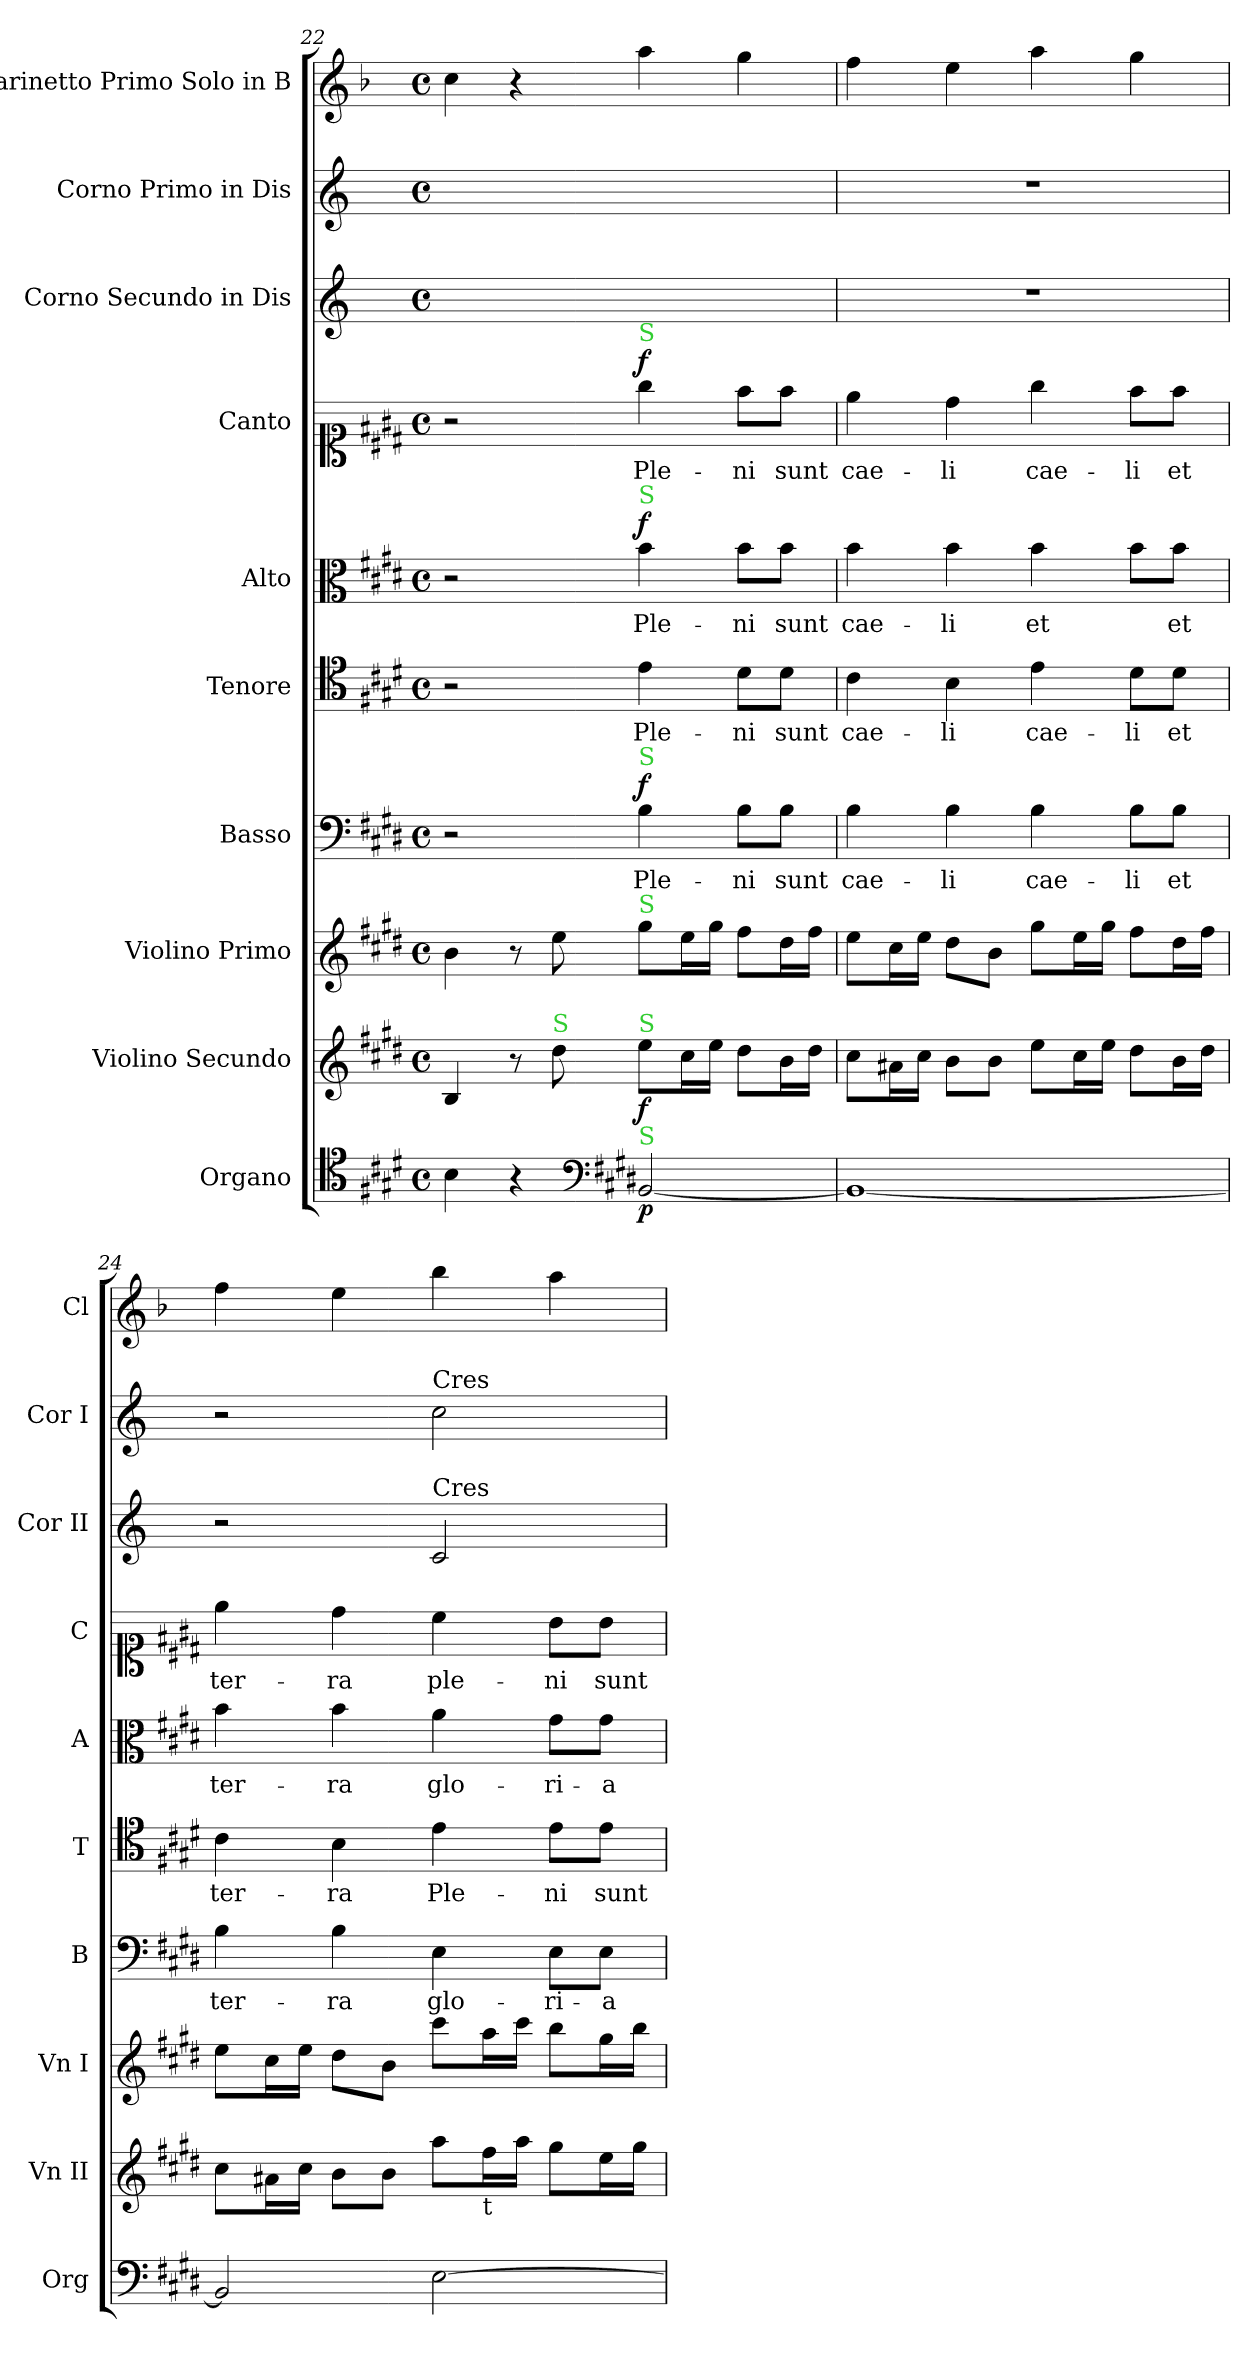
**kern	**dynam	**kern	**dynam	**kern	**dynam	**kern	**text	**dynam	**kern	**text	**kern	**text	**dynam	**kern	**text	**dynam	**kern	**kern	**kern
*part10	*part10	*part9	*part9	*part8	*part8	*part7	*part7	*part7	*part6	*part6	*part5	*part5	*part5	*part4	*part4	*part4	*part3	*part2	*part1
*staff10	*staff10	*staff9	*staff9	*staff8	*staff8	*staff7	*staff7	*staff7	*staff6	*staff6	*staff5	*staff5	*staff5	*staff4	*staff4	*staff4	*staff3	*staff2	*staff1
*I"Organo	*	*I"Violino Secundo	*	*I"Violino Primo	*	*I"Basso	*	*	*I"Tenore	*	*I"Alto	*	*	*I"Canto	*	*	*I"Corno Secundo in Dis	*I"Corno Primo in Dis	*I"Clarinetto Primo Solo in B
*I'Org	*	*I'Vn II	*	*I'Vn I	*	*I'B	*	*	*I'T	*	*I'A	*	*	*I'C	*	*	*I'Cor II	*I'Cor I	*I'Cl
*clefC4	*	*clefG2	*	*clefG2	*	*clefF4	*	*	*clefC4	*	*clefC3	*	*	*clefC1	*	*	*clefG2	*clefG2	*clefG2
*	*	*	*	*	*	*	*	*	*	*	*	*	*	*	*	*	*ITrd5c8	*ITrd5c8	*ITrd1c1
*k[f#c#g#d#]	*	*k[f#c#g#d#]	*	*k[f#c#g#d#]	*	*k[f#c#g#d#]	*	*	*k[f#c#g#d#]	*	*k[f#c#g#d#]	*	*	*k[f#c#g#d#]	*	*	*k[f#c#g#d#]	*k[f#c#g#d#]	*k[f#c#g#d#]
*M4/4	*	*M4/4	*	*M4/4	*	*M4/4	*	*	*M4/4	*	*M4/4	*	*	*M4/4	*	*	*M4/4	*M4/4	*M4/4
*met(c)	*	*met(c)	*	*met(c)	*	*met(c)	*	*	*met(c)	*	*met(c)	*	*	*met(c)	*	*	*met(c)	*met(c)	*met(c)
=22	=22	=22	=22	=22	=22	=22	=22	=22	=22	=22	=22	=22	=22	=22	=22	=22	=22	=22	=22
4B\	.	4B/	.	4b\	.	2r	.	.	2r	.	2r	.	.	2r	.	.	1ryy	1ryy	4b\
4r	.	8r	.	8r	.	.	.	.	.	.	.	.	.	.	.	.	.	.	4r
!	!	!LO:TX:a:color=limegreen:t=S	!	!	!	!	!	!	!	!	!	!	!	!	!	!	!	!	!
.	.	8dd#\	.	8ee\	.	.	.	.	.	.	.	.	.	.	.	.	.	.	.
*clefF4	*	*	*	*	*	*	*	*	*	*	*	*	*	*	*	*	*	*	*
*k[f#c#g#d#]	*	*	*	*	*	*	*	*	*	*	*	*	*	*	*	*	*	*	*
!	!	!	!	!	!	!	!	!	!	!	!	!	!	!LO:TX:a:color=limegreen:t=S	!	!	!	!	!
!	!	!	!	!	!	!	!	!	!	!	!LO:TX:a:color=limegreen:t=S	!	!	!	!	!	!	!	!
!	!	!	!	!	!	!LO:TX:a:color=limegreen:t=S	!	!	!	!	!	!	!	!	!	!	!	!	!
!	!	!	!	!LO:TX:a:color=limegreen:t=S	!	!	!	!	!	!	!	!	!	!	!	!	!	!	!
!	!	!LO:TX:a:color=limegreen:t=S	!	!	!	!	!	!	!	!	!	!	!	!	!	!	!	!	!
!LO:TX:a:color=limegreen:t=S	!	!	!	!	!	!	!	!	!	!	!	!	!	!	!	!	!	!	!
!	!LO:DY:b	!	!	!	!	!	!	!LO:DY:b	!	!	!	!	!LO:DY:b	!	!	!LO:DY:b	!	!	!
[2BB/	p	8ee\L	f	8gg#\L	fo	4B\	Ple-	f	4e\	Ple-	4b\	Ple-	f	4gg#\	Ple-	f	.	.	4gg#\
.	.	16cc#\L	.	16ee\L	.	.	.	.	.	.	.	.	.	.	.	.	.	.	.
.	.	16ee\JJ	.	16gg#\JJ	.	.	.	.	.	.	.	.	.	.	.	.	.	.	.
.	.	8dd#\L	.	8ff#\L	.	8B\L	-ni	.	8d#\L	-ni	8b\L	-ni	.	8ff#\L	-ni	.	.	.	4ff#\
.	.	16b\L	.	16dd#\L	.	8B\J	sunt	.	8d#\J	sunt	8b\J	sunt	.	8ff#\J	sunt	.	.	.	.
.	.	16dd#\JJ	.	16ff#\JJ	.	.	.	.	.	.	.	.	.	.	.	.	.	.	.
=23	=23	=23	=23	=23	=23	=23	=23	=23	=23	=23	=23	=23	=23	=23	=23	=23	=23	=23	=23
1BB/_	.	8cc#\L	.	8ee\L	.	4B\	cae-	.	4c#\	cae-	4b\	cae-	.	4ee\	cae-	.	1r	1r	4ee\
.	.	16a#X\L	.	16cc#\L	.	.	.	.	.	.	.	.	.	.	.	.	.	.	.
.	.	16cc#\JJ	.	16ee\JJ	.	.	.	.	.	.	.	.	.	.	.	.	.	.	.
.	.	8b\L	.	8dd#\L	.	4B\	-li	.	4B\	-li	4b\	-li	.	4dd#\	-li	.	.	.	4dd#\
.	.	8b\J	.	8b\J	.	.	.	.	.	.	.	.	.	.	.	.	.	.	.
!	!	!	!	!	!	!	!LO:LY:i	!	!	!	!	!	!	!	!	!	!	!	!
.	.	8ee\L	.	8gg#\L	.	4B\	cae-	.	4e\	cae-	4b\	et	.	4gg#\	cae-	.	.	.	4gg#\
.	.	16cc#\L	.	16ee\L	.	.	.	.	.	.	.	.	.	.	.	.	.	.	.
.	.	16ee\JJ	.	16gg#\JJ	.	.	.	.	.	.	.	.	.	.	.	.	.	.	.
!	!	!	!	!	!	!	!LO:LY:i	!	!	!	!	!	!	!	!	!	!	!	!
.	.	8dd#\L	.	8ff#\L	.	8B\L	-li	.	8d#\L	-li	8b\L	.	.	8ff#\L	-li	.	.	.	4ff#\
.	.	16b\L	.	16dd#\L	.	8B\J	et	.	8d#\J	et	8b\J	et	.	8ff#\J	et	.	.	.	.
.	.	16dd#\JJ	.	16ff#\JJ	.	.	.	.	.	.	.	.	.	.	.	.	.	.	.
=24	=24	=24	=24	=24	=24	=24	=24	=24	=24	=24	=24	=24	=24	=24	=24	=24	=24	=24	=24
2BB/]	.	8cc#\L	.	8ee\L	.	4B\	ter-	.	4c#\	ter-	4b\	ter-	.	4ee\	ter-	.	2r	2r	4ee\
.	.	16a#X\L	.	16cc#\L	.	.	.	.	.	.	.	.	.	.	.	.	.	.	.
.	.	16cc#\JJ	.	16ee\JJ	.	.	.	.	.	.	.	.	.	.	.	.	.	.	.
.	.	8b\L	.	8dd#\L	.	4B\	-ra	.	4B\	-ra	4b\	-ra	.	4dd#\	-ra	.	.	.	4dd#\
.	.	8b\J	.	8b\J	.	.	.	.	.	.	.	.	.	.	.	.	.	.	.
!	!	!	!	!	!	!	!	!	!	!	!	!	!	!	!	!	!	!LO:TX:t=Cres	!
!	!	!	!	!	!	!	!	!	!	!	!	!	!	!	!	!	!LO:TX:t=Cres	!	!
[2E\	.	8aa\L	.	8ccc#\L	.	4E\	glo-	.	4e\	Ple-	4a\	glo-	.	4cc#\	ple-	.	2E/	2e\	4aa\
!	!	!LO:TX:b:t=t	!	!	!	!	!	!	!	!	!	!	!	!	!	!	!	!	!
.	.	16ff#\L	.	16aa\L	.	.	.	.	.	.	.	.	.	.	.	.	.	.	.
.	.	16aa\JJ	.	16ccc#\JJ	.	.	.	.	.	.	.	.	.	.	.	.	.	.	.
.	.	8gg#\L	.	8bb\L	.	8E\L	-ri-	.	8e\L	-ni	8g#\L	-ri-	.	8b\L	-ni	.	.	.	4gg#\
.	.	16ee\L	.	16gg#\L	.	8E\J	-a	.	8e\J	sunt	8g#\J	-a	.	8b\J	sunt	.	.	.	.
.	.	16gg#\JJ	.	16bb\JJ	.	.	.	.	.	.	.	.	.	.	.	.	.	.	.
=	=	=	=	=	=	=	=	=	=	=	=	=	=	=	=	=	=	=	=
*-	*-	*-	*-	*-	*-	*-	*-	*-	*-	*-	*-	*-	*-	*-	*-	*-	*-	*-	*-
